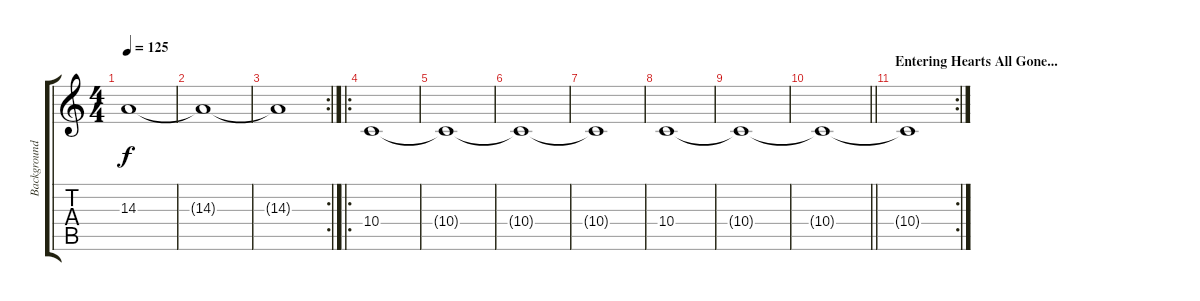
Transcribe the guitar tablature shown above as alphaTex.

\track ("Background Sound" "Background") {instrument pad2warm}
\staff {score tabs}
\tuning (E4 B3 G3 D3 A2 E2) {hide}
\ts (4 4)
\tempo 125
\clef g2
\ks c
14.3{t}.1{dy f} |
14.3{t}.1 |
\rc 2
14.3{t}.1 |
\ro
10.4.1 |
10.4{t}.1 |
10.4{t}.1 |
10.4{t}.1 |
10.4.1 |
10.4{t}.1 |
\barLineRight lightlight
10.4{t}.1 |
\rc 2
\section ("" "Entering Hearts All Gone...")
10.4{t}.1
